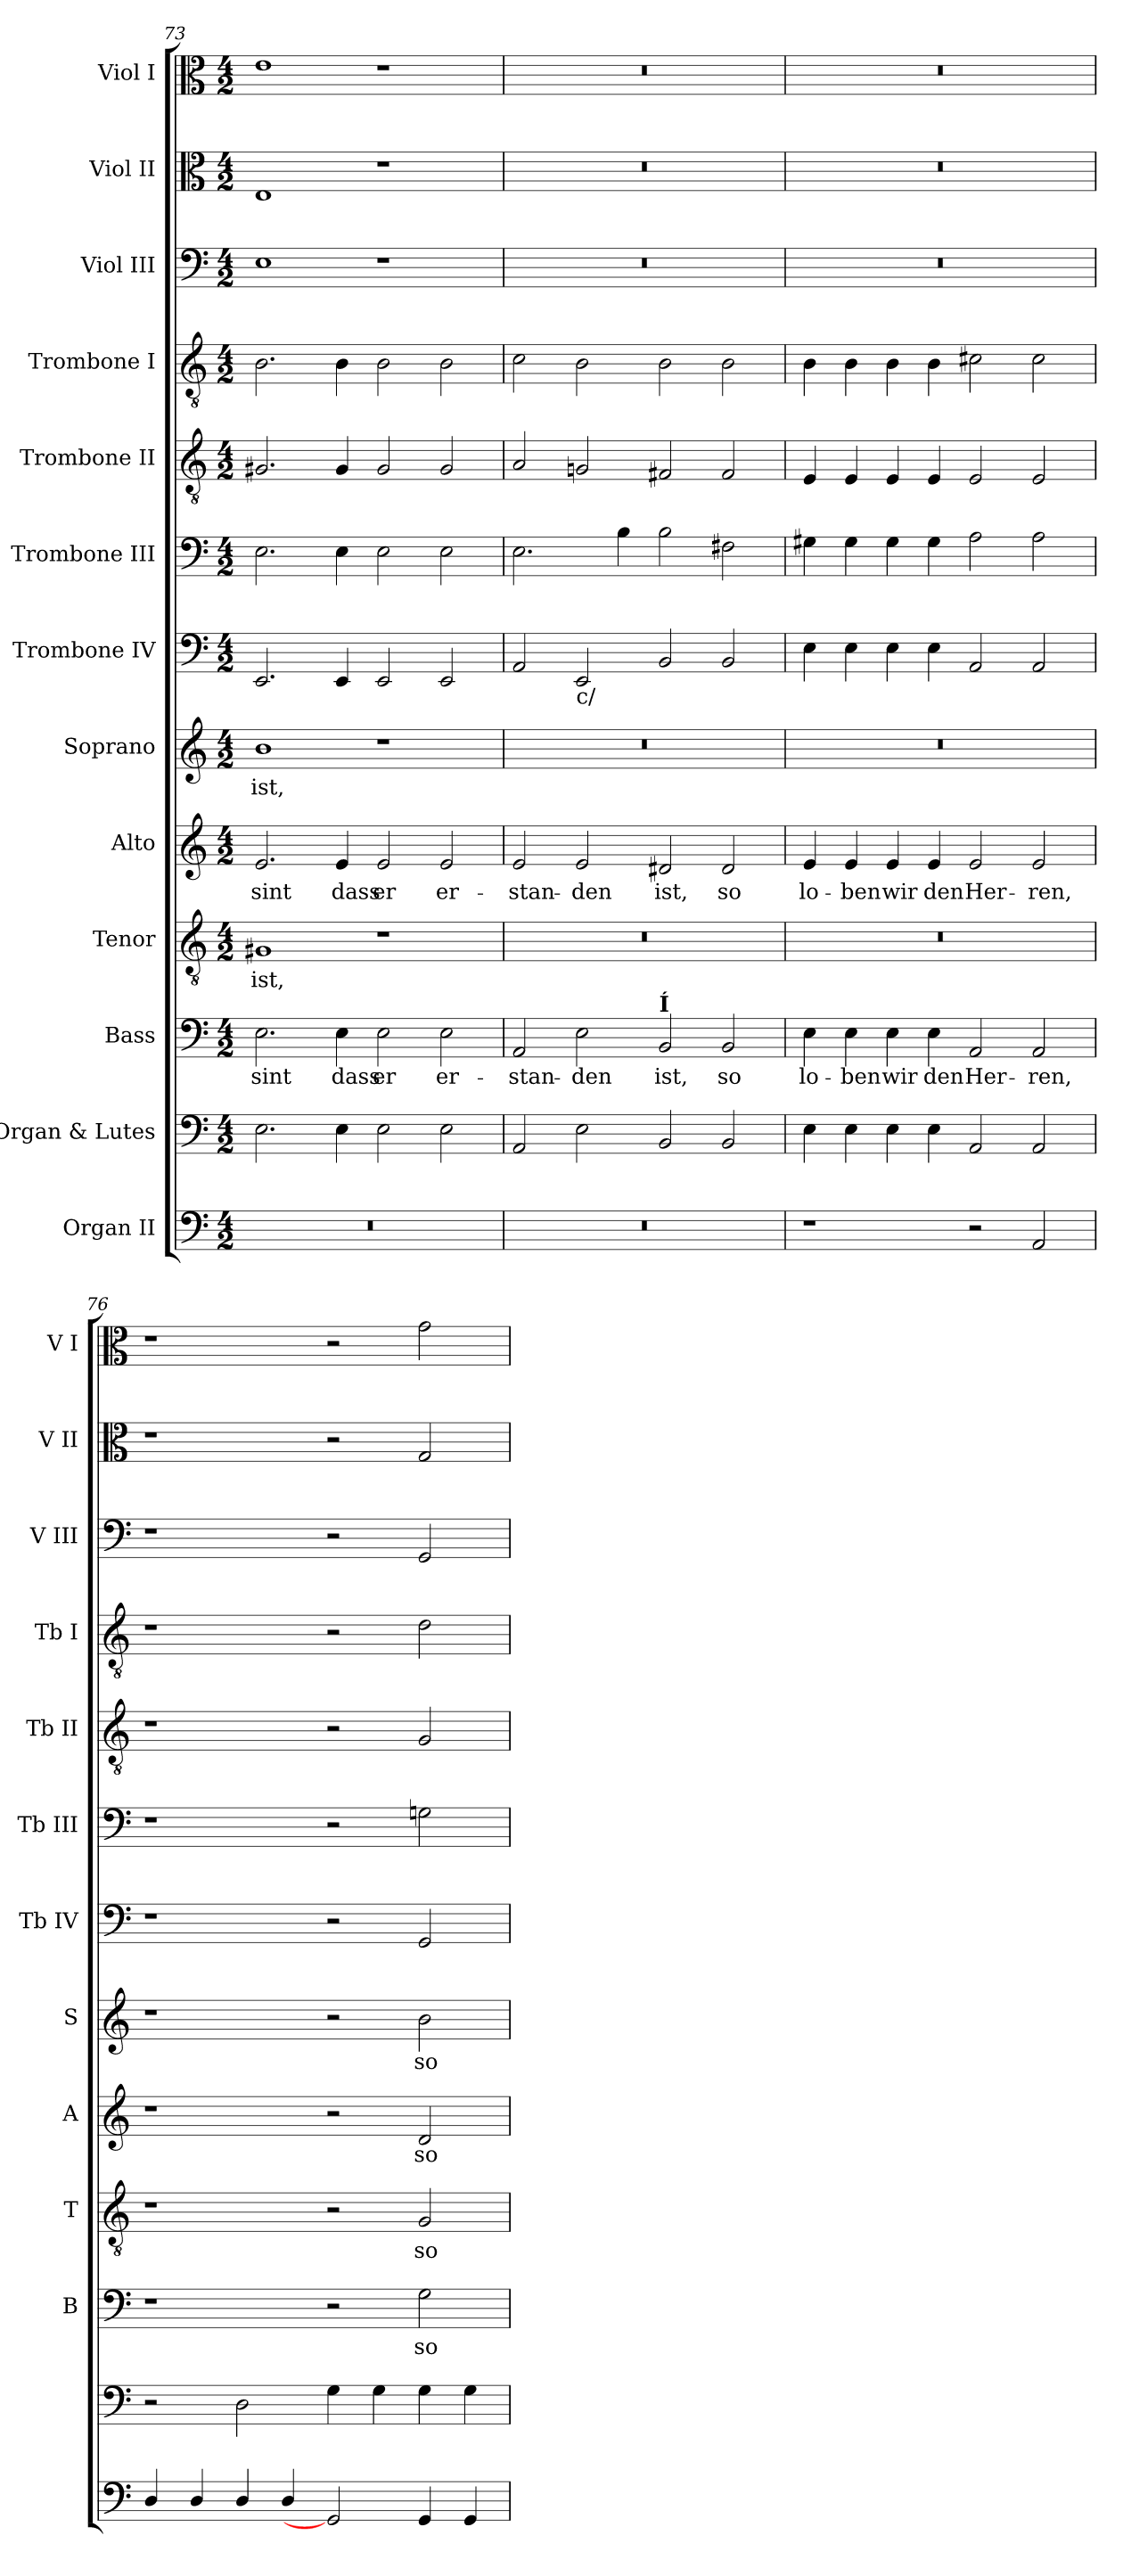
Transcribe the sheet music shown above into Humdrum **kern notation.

**kern	**kern	**kern	**text	**kern	**text	**kern	**text	**kern	**text	**kern	**kern	**kern	**kern	**kern	**kern	**kern
*part13	*part12	*part11	*part11	*part10	*part10	*part9	*part9	*part8	*part8	*part7	*part6	*part5	*part4	*part3	*part2	*part1
*staff13	*staff12	*staff11	*staff11	*staff10	*staff10	*staff9	*staff9	*staff8	*staff8	*staff7	*staff6	*staff5	*staff4	*staff3	*staff2	*staff1
*I"Organ II	*I"Organ & Lutes	*I"Bass	*	*I"Tenor	*	*I"Alto	*	*I"Soprano	*	*I"Trombone IV	*I"Trombone III	*I"Trombone II	*I"Trombone I	*I"Viol III	*I"Viol II	*I"Viol I
*	*	*I'B	*	*I'T	*	*I'A	*	*I'S	*	*I'Tb IV	*I'Tb III	*I'Tb II	*I'Tb I	*I'V III	*I'V II	*I'V I
!!LO:LB:g=z
*clefF4	*clefF4	*clefF4	*	*clefGv2	*	*clefG2	*	*clefG2	*	*clefF4	*clefF4	*clefGv2	*clefGv2	*clefF4	*clefC3	*clefC3
*k[]	*k[]	*k[]	*	*k[]	*	*k[]	*	*k[]	*	*k[]	*k[]	*k[]	*k[]	*k[]	*k[]	*k[]
*C:	*C:	*C:	*	*C:	*	*C:	*	*C:	*	*C:	*C:	*C:	*C:	*C:	*C:	*C:
*M4/2	*M4/2	*M4/2	*	*M4/2	*	*M4/2	*	*M4/2	*	*M4/2	*M4/2	*M4/2	*M4/2	*M4/2	*M4/2	*M4/2
=73	=73	=73	=73	=73	=73	=73	=73	=73	=73	=73	=73	=73	=73	=73	=73	=73
!	!	!	!LO:LY:b	!	!LO:LY:b	!	!LO:LY:b	!	!LO:LY:b	!	!	!	!	!	!	!
0r	2.E	2.E	sint	1G#X	ist,	2.e	sint	1b	ist,	2.EE	2.E	2.G#X	2.B	1E	1E	1e
!	!	!	!LO:LY:b	!	!	!	!LO:LY:b	!	!	!	!	!	!	!	!	!
.	4E	4E	dass	.	.	4e	dass	.	.	4EE	4E	4G#	4B	.	.	.
!	!	!	!LO:LY:b	!	!	!	!LO:LY:b	!	!	!	!	!	!	!	!	!
.	2E	2E	er	1r	.	2e	er	1r	.	2EE	2E	2G#	2B	1r	1r	1r
!	!	!	!LO:LY:b	!	!	!	!LO:LY:b	!	!	!	!	!	!	!	!	!
.	2E	2E	er-	.	.	2e	er-	.	.	2EE	2E	2G#	2B	.	.	.
=74	=74	=74	=74	=74	=74	=74	=74	=74	=74	=74	=74	=74	=74	=74	=74	=74
!	!	!	!LO:LY:b	!	!	!	!LO:LY:b	!	!	!	!	!	!	!	!	!
0r	2AA	2AA	-stan-	0r	.	2e	-stan-	0r	.	2AA	2.E	2A	2c	0r	0r	0r
!	!	!	!	!	!	!	!	!	!	!LO:TX:b:t=c/	!	!	!	!	!	!
!	!	!	!LO:LY:b	!	!	!	!LO:LY:b	!	!	!	!	!	!	!	!	!
.	2E	2E	-den	.	.	2e	-den	.	.	2EE	.	2Gn	2B	.	.	.
.	.	.	.	.	.	.	.	.	.	.	4B	.	.	.	.	.
!	!	!LO:TX:a:B:t=Í	!	!	!	!	!	!	!	!	!	!	!	!	!	!
!	!	!	!LO:LY:b	!	!	!	!LO:LY:b	!	!	!	!	!	!	!	!	!
.	2BB	2BB	ist,	.	.	2d#X	ist,	.	.	2BB	2B	2F#X	2B	.	.	.
!	!	!	!LO:LY:b	!	!	!	!LO:LY:b	!	!	!	!	!	!	!	!	!
.	2BB	2BB	so	.	.	2d#	so	.	.	2BB	2F#X	2F#	2B	.	.	.
=75	=75	=75	=75	=75	=75	=75	=75	=75	=75	=75	=75	=75	=75	=75	=75	=75
!	!	!	!LO:LY:b	!	!	!	!LO:LY:b	!	!	!	!	!	!	!	!	!
1r	4E	4E	lo-	0r	.	4e	lo-	0r	.	4E	4G#X	4E	4B	0r	0r	0r
!	!	!	!LO:LY:b	!	!	!	!LO:LY:b	!	!	!	!	!	!	!	!	!
.	4E	4E	-ben	.	.	4e	-ben	.	.	4E	4G#	4E	4B	.	.	.
!	!	!	!LO:LY:b	!	!	!	!LO:LY:b	!	!	!	!	!	!	!	!	!
.	4E	4E	wir	.	.	4e	wir	.	.	4E	4G#	4E	4B	.	.	.
!	!	!	!LO:LY:b	!	!	!	!LO:LY:b	!	!	!	!	!	!	!	!	!
.	4E	4E	den	.	.	4e	den	.	.	4E	4G#	4E	4B	.	.	.
!	!	!	!LO:LY:b	!	!	!	!LO:LY:b	!	!	!	!	!	!	!	!	!
2r	2AA	2AA	Her-	.	.	2e	Her-	.	.	2AA	2A	2E	2c#X	.	.	.
!	!	!	!LO:LY:b	!	!	!	!LO:LY:b	!	!	!	!	!	!	!	!	!
2AA	2AA	2AA	-ren,	.	.	2e	-ren,	.	.	2AA	2A	2E	2c#	.	.	.
=76	=76	=76	=76	=76	=76	=76	=76	=76	=76	=76	=76	=76	=76	=76	=76	=76
4D/	2r	1r	.	1r	.	1r	.	1r	.	1r	1r	1r	1r	1r	1r	1r
4D/	.	.	.	.	.	.	.	.	.	.	.	.	.	.	.	.
4D/	2D	.	.	.	.	.	.	.	.	.	.	.	.	.	.	.
4D/	.	.	.	.	.	.	.	.	.	.	.	.	.	.	.	.
2GG]	4G	2r	.	2r	.	2r	.	2r	.	2r	2r	2r	2r	2r	2r	2r
.	4G	.	.	.	.	.	.	.	.	.	.	.	.	.	.	.
!	!	!	!LO:LY:b	!	!LO:LY:b	!	!LO:LY:b	!	!LO:LY:b	!	!	!	!	!	!	!
4GG	4G	2G	so	2G	so	2d	so	2b	so	2GG	2Gn	2G	2d	2GG	2G	2g
4GG	4G	.	.	.	.	.	.	.	.	.	.	.	.	.	.	.
=	=	=	=	=	=	=	=	=	=	=	=	=	=	=	=	=
*-	*-	*-	*-	*-	*-	*-	*-	*-	*-	*-	*-	*-	*-	*-	*-	*-
